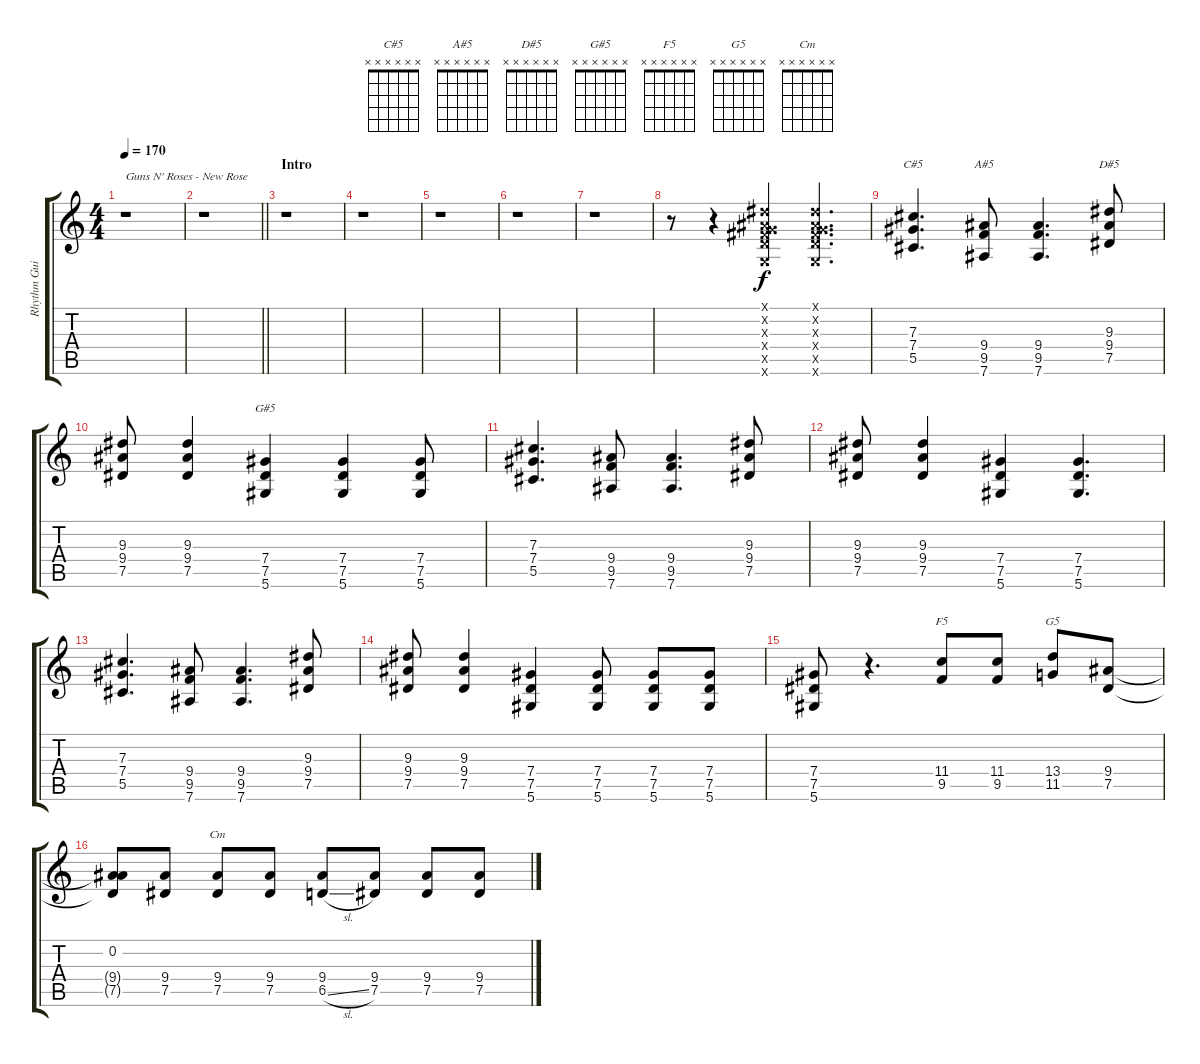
\track ("Rhythm Guitar: Gilby" "Rhythm Gui") {solo instrument overdrivenguitar}
\staff {score tabs}
\tuning (Eb4 Bb3 Gb3 Db3 Ab2 Eb2) {hide}
\chord ("C#5" x x x x x x)
\chord ("A#5" x x x x x x)
\chord ("D#5" x x x x x x)
\chord ("G#5" x x x x x x)
\chord ("F5" x x x x x x)
\chord ("G5" x x x x x x)
\chord ("Cm" x x x x x x)
\ts (4 4)
\tempo 170
\clef g2
\ks c
r.1{txt "Guns N' Roses - New Rose" dy f instrument overdrivenguitar} |
\barLineRight lightlight
r.1 |
\section ("" "Intro")
r.1 |
r.1 |
r.1 |
r.1 |
r.1 |
r.8 r.4 (0.1{x} 0.2{x} 0.3{x} 6.4{x} 6.5{x} 4.6{x}).4{instrument distortionguitar} (0.1{x} 0.2{x} 0.3{x} 6.4{x} 6.5{x} 4.6{x}).4{d instrument distortionguitar} |
(7.3 7.4 5.5).4{d ch "C#5"} (9.4 9.5 7.6).8{ch "A#5"} (9.4 9.5 7.6).4{d} (9.3 9.4 7.5).8{ch "D#5"} |
(9.3 9.4 7.5).8 (9.3 9.4 7.5).4 (7.4 7.5 5.6).4{ch "G#5"} (7.4 7.5 5.6).4 (7.4 7.5 5.6).8 |
(7.3 7.4 5.5).4{d} (9.4 9.5 7.6).8 (9.4 9.5 7.6).4{d} (9.3 9.4 7.5).8 |
(9.3 9.4 7.5).8 (9.3 9.4 7.5).4 (7.4 7.5 5.6).4 (7.4 7.5 5.6).4{d} |
(7.3 7.4 5.5).4{d} (9.4 9.5 7.6).8 (9.4 9.5 7.6).4{d} (9.3 9.4 7.5).8 |
(9.3 9.4 7.5).8 (9.3 9.4 7.5).4 (7.4 7.5 5.6).4 (7.4 7.5 5.6).8 (7.4 7.5 5.6).8 (7.4 7.5 5.6).8 |
(7.4 7.5 5.6).8 r.4{d} (11.4 9.5).8{ch "F5"} (11.4 9.5).8 (13.4 11.5).8{ch "G5"} (9.4 7.5).8 |
(0.2 9.4{t} 7.5{t}).8 (9.4 7.5).8 (9.4 7.5).8{ch "Cm"} (9.4 7.5).8 (9.4 6.5{sl}).8 (9.4 7.5).8 (9.4 7.5).8 (9.4 7.5).8
